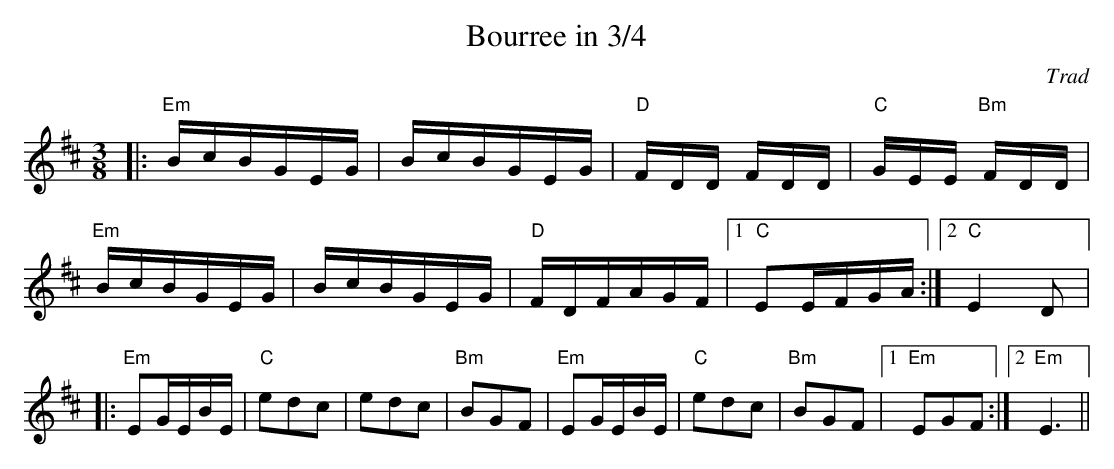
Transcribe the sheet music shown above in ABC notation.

X:1
T:Bourree in 3/4
C:Trad
M:3/8
E:14
L:1/16
K:D
|:"Em"BcBGEG|BcBGEG|"D"FDD FDD|"C"GEE "Bm"FDD|\
"Em"BcBGEG|BcBGEG|"D"FDFAGF|1 "C"E2EFGA:|2 "C"E4D2\
|:"Em"E2GEBE|"C"e2d2c2|e2d2c2|"Bm"B2G2F2|\
"Em"E2GEBE|"C"e2d2c2|"Bm"B2G2F2|1 "Em"E2G2F2:|2 "Em"E6||**
